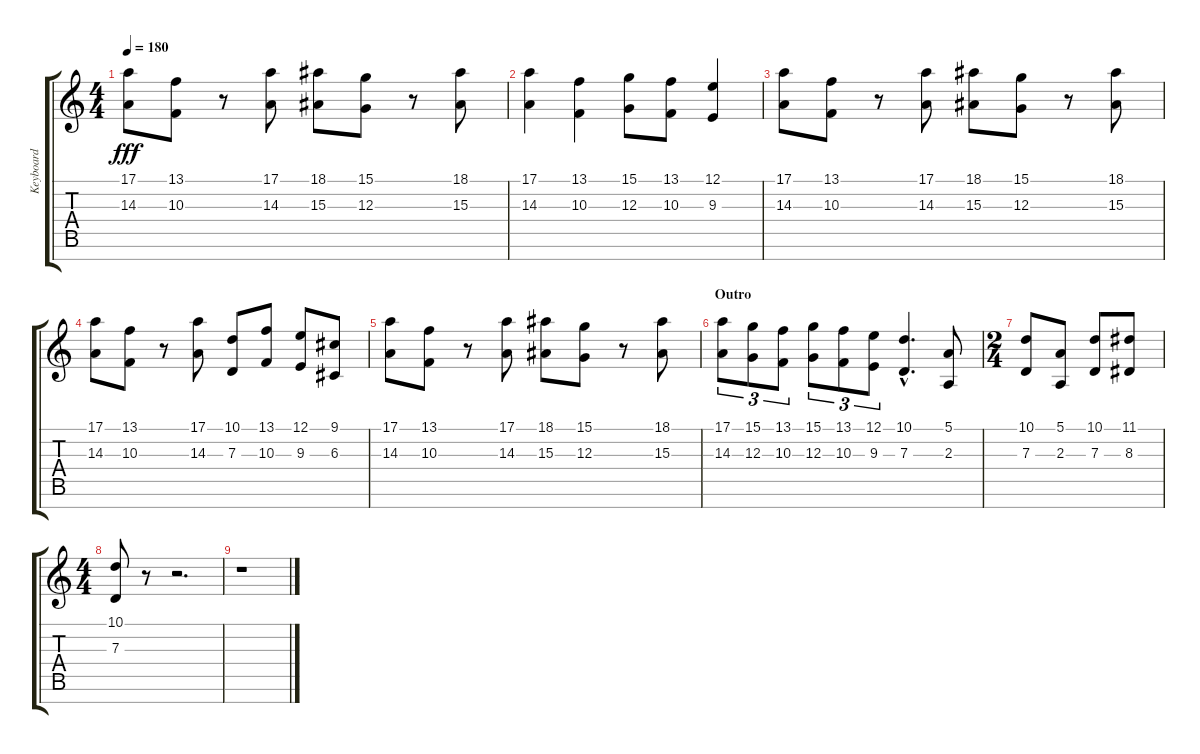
\track ("Keyboard" "Keyboard") {instrument synthbrass1}
\staff {score tabs}
\tuning (E4 B3 G3 D3 A2 E2 B1) {hide}
\ts (4 4)
\tempo 180
\clef g2
\ks c
(17.1 14.3).8{dy fff} (13.1 10.3).8 r.8 (17.1 14.3).8 (18.1 15.3).8 (15.1 12.3).8 r.8 (18.1 15.3).8 |
(17.1 14.3).4 (13.1 10.3).4 (15.1 12.3).8 (13.1 10.3).8 (12.1 9.3).4 |
(17.1 14.3).8 (13.1 10.3).8 r.8 (17.1 14.3).8 (18.1 15.3).8 (15.1 12.3).8 r.8 (18.1 15.3).8 |
(17.1 14.3).8 (13.1 10.3).8 r.8 (17.1 14.3).8 (10.1 7.3).8 (13.1 10.3).8 (12.1 9.3).8 (9.1 6.3).8 |
(17.1 14.3).8 (13.1 10.3).8 r.8 (17.1 14.3).8 (18.1 15.3).8 (15.1 12.3).8 r.8 (18.1 15.3).8 |
\section ("" "Outro")
(17.1 14.3).8{tu (3 2)} (15.1 12.3).8{tu (3 2)} (13.1 10.3).8{tu (3 2)} (15.1 12.3).8{tu (3 2)} (13.1 10.3).8{tu (3 2)} (12.1 9.3).8{tu (3 2)} (10.1{hac} 7.3{hac}).4{d} (5.1 2.3).8 |
\ts (2 4)
(10.1 7.3).8 (5.1 2.3).8 (10.1 7.3).8 (11.1 8.3).8 |
\ts (4 4)
(10.1 7.3).8 r.8 r.2{d} |
r.1
